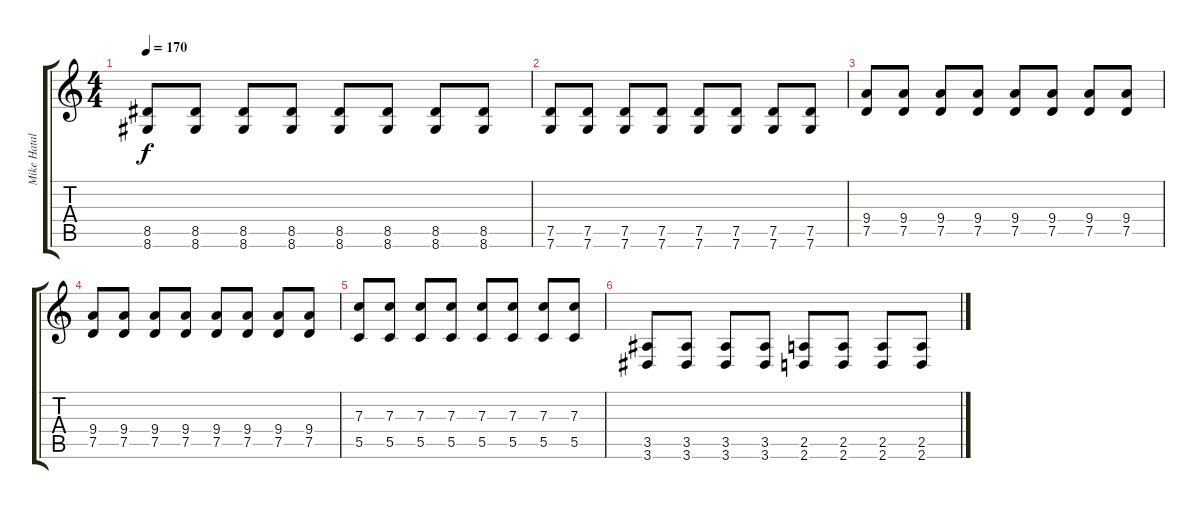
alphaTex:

\track ("Mike Hatalak" "Mike Hatal") {instrument distortionguitar}
\staff {score tabs}
\tuning (D4 A3 F3 C3 G2 C2) {hide}
\ts (4 4)
\tempo 170
\clef g2
\ks c
(8.5 8.6).8{dy f} (8.5 8.6).8 (8.5 8.6).8 (8.5 8.6).8 (8.5 8.6).8 (8.5 8.6).8 (8.5 8.6).8 (8.5 8.6).8 |
(7.5 7.6).8 (7.5 7.6).8 (7.5 7.6).8 (7.5 7.6).8 (7.5 7.6).8 (7.5 7.6).8 (7.5 7.6).8 (7.5 7.6).8 |
(9.4 7.5).8 (9.4 7.5).8 (9.4 7.5).8 (9.4 7.5).8 (9.4 7.5).8 (9.4 7.5).8 (9.4 7.5).8 (9.4 7.5).8 |
(9.4 7.5).8 (9.4 7.5).8 (9.4 7.5).8 (9.4 7.5).8 (9.4 7.5).8 (9.4 7.5).8 (9.4 7.5).8 (9.4 7.5).8 |
(7.3 5.5).8 (7.3 5.5).8 (7.3 5.5).8 (7.3 5.5).8 (7.3 5.5).8 (7.3 5.5).8 (7.3 5.5).8 (7.3 5.5).8 |
(3.5 3.6).8 (3.5 3.6).8 (3.5 3.6).8 (3.5 3.6).8 (2.5 2.6).8 (2.5 2.6).8 (2.5 2.6).8 (2.5 2.6).8
